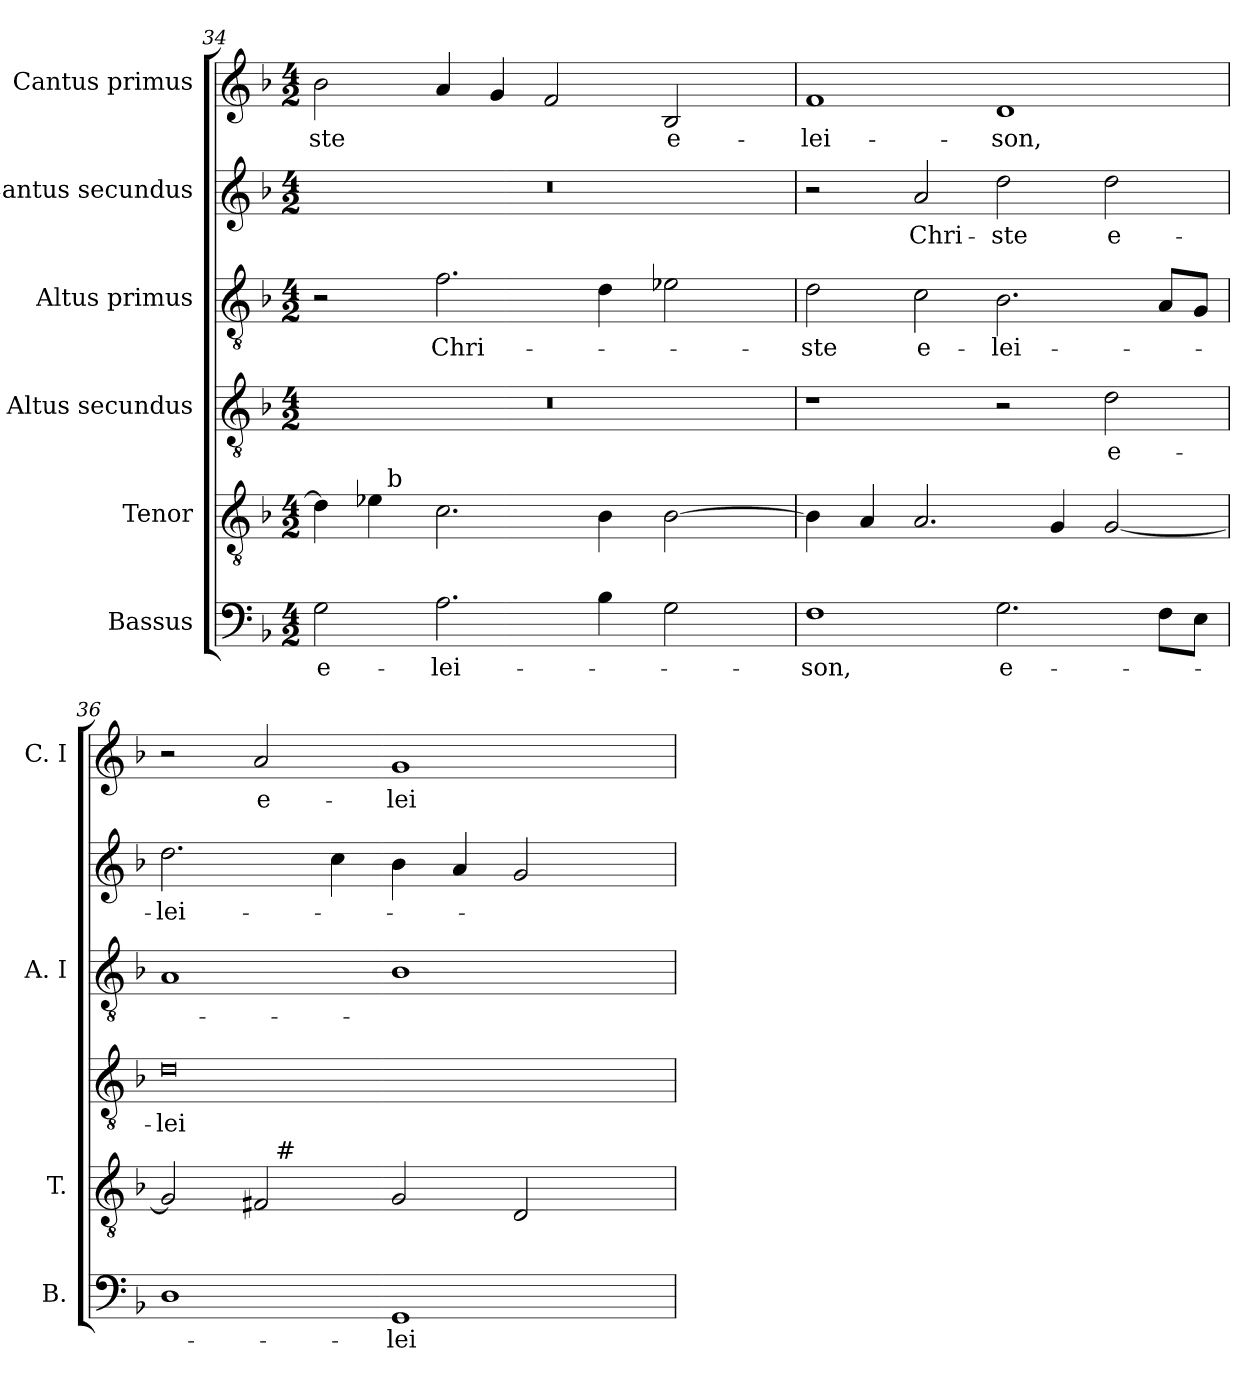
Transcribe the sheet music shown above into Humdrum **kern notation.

**kern	**text	**kern	**kern	**text	**kern	**text	**kern	**text	**kern	**text
*part6	*part6	*part5	*part4	*part4	*part3	*part3	*part2	*part2	*part1	*part1
*staff6	*staff6	*staff5	*staff4	*staff4	*staff3	*staff3	*staff2	*staff2	*staff1	*staff1
*I"Bassus	*	*I"Tenor	*I"Altus secundus	*	*I"Altus primus	*	*I"Cantus secundus	*	*I"Cantus primus	*
*I'B.	*	*I'T.	*	*	*I'A. I	*	*	*	*I'C. I	*
!!LO:LB:g=z
*clefF4	*	*clefGv2	*clefGv2	*	*clefGv2	*	*clefG2	*	*clefG2	*
*	*	*ITrd7c12	*ITrd7c12	*	*ITrd7c12	*	*	*	*	*
*k[b-]	*	*k[b-]	*k[b-]	*	*k[b-]	*	*k[b-]	*	*k[b-]	*
*d:	*	*d:	*d:	*	*d:	*	*d:	*	*d:	*
*M4/2	*	*M4/2	*M4/2	*	*M4/2	*	*M4/2	*	*M4/2	*
=34	=34	=34	=34	=34	=34	=34	=34	=34	=34	=34
!	!LO:LY:b:color=#000000	!	!LO:N:vis=1	!	!	!	!LO:N:vis=1	!	!	!
!	!	!	!	!	!	!	!	!	!	!LO:LY:b:color=#000000
*	*	*^	*	*	*	*	*	*	*	*
2Gi\	e-	4Di\]	4ryy	0r	.	2r	.	0r	.	2b-i\	-ste
.	.	4E-i\	32ryy	.	.	.	.	.	.	.	.
.	.	.	256ryy	.	.	.	.	.	.	.	.
!	!	!	!LO:TX:a:t=b	!	!	!	!	!	!	!	!
.	.	.	1ryy	.	.	.	.	.	.	.	.
!	!LO:LY:b:color=#000000	!	!	!	!	!	!	!	!	!	!
!	!	!	!	!	!	!	!LO:LY:b:color=#000000	!	!	!	!
2.Ai\	-lei-	2.Ci\	.	.	.	2.Fi\	Chri-	.	.	4ai/	.
.	.	.	.	.	.	.	.	.	.	4gi/	.
.	.	.	.	.	.	.	.	.	.	2fi/	.
4B-i\	.	4BB-i\	.	.	.	4Di\	.	.	.	.	.
.	.	.	2ryy	.	.	.	.	.	.	.	.
!	!	!	!	!	!	!	!	!	!	!	!LO:LY:b:color=#000000
2Gi\	.	[2BB-i\	.	.	.	2E-Xi\	.	.	.	2B-i/	e-
.	.	.	8ryy	.	.	.	.	.	.	.	.
.	.	.	16ryy	.	.	.	.	.	.	.	.
.	.	.	64..ryy	.	.	.	.	.	.	.	.
*	*	*v	*v	*	*	*	*	*	*	*	*
=35	=35	=35	=35	=35	=35	=35	=35	=35	=35	=35
*	*	*^	*	*	*	*	*	*	*	*
!	!LO:LY:b:color=#000000	!	!	!	!	!	!	!	!	!	!
*	*	*v	*v	*	*	*	*	*	*	*	*
*	*	*^	*	*	*	*	*	*	*	*
!	!	!	!	!	!	!	!LO:LY:b:color=#000000	!	!	!	!
*	*	*v	*v	*	*	*	*	*	*	*	*
*	*	*^	*	*	*	*	*	*	*	*
!	!	!	!	!	!	!	!	!	!	!	!LO:LY:b:color=#000000
*	*	*v	*v	*	*	*	*	*	*	*	*
1Fi	-son,	4BB-i\]	1r	.	2Di\	-ste	2r	.	1fi	-lei-
.	.	4AAi/	.	.	.	.	.	.	.	.
!	!	!	!	!	!	!LO:LY:b:color=#000000	!	!	!	!
!	!	!	!	!	!	!	!	!LO:LY:b:color=#000000	!	!
.	.	2.AAi/	.	.	2Ci\	e-	2ai/	Chri-	.	.
!	!LO:LY:b:color=#000000	!	!	!	!	!	!	!	!	!
!	!	!	!	!	!	!LO:LY:b:color=#000000	!	!	!	!
!	!	!	!	!	!	!	!	!LO:LY:b:color=#000000	!	!
!	!	!	!	!	!	!	!	!	!	!LO:LY:b:color=#000000
2.Gi\	e-	.	2r	.	2.BB-i\	-lei-	2ddi\	-ste	1di	-son,
.	.	4GGi/	.	.	.	.	.	.	.	.
!	!	!	!	!LO:LY:b:color=#000000	!	!	!	!	!	!
!	!	!	!	!	!	!	!	!LO:LY:b:color=#000000	!	!
.	.	[2GGi/	2Di\	e-	.	.	2ddi\	e-	.	.
8Fi\L	.	.	.	.	8AAi/L	.	.	.	.	.
8Ei\J	.	.	.	.	8GGi/J	.	.	.	.	.
=36	=36	=36	=36	=36	=36	=36	=36	=36	=36	=36
!	!	!	!	!LO:LY:b:color=#000000	!	!	!	!	!	!
!	!	!	!	!	!	!	!	!LO:LY:b:color=#000000	!	!
*	*	*^	*	*	*	*	*	*	*	*
1Di	.	2GGi/]	2ryy	0Di	-lei-	1AAi	.	2.ddi\	-lei-	2r	.
!	!	!	!	!	!	!	!	!	!	!	!LO:LY:b:color=#000000
.	.	2FF#i/	32ryy	.	.	.	.	.	.	2ai/	e-
.	.	.	256ryy	.	.	.	.	.	.	.	.
!	!	!	!LO:TX:a:t=#	!	!	!	!	!	!	!	!
.	.	.	1ryy	.	.	.	.	.	.	.	.
.	.	.	.	.	.	.	.	4cci\	.	.	.
!	!LO:LY:b:color=#000000	!	!	!	!	!	!	!	!	!	!
!	!	!	!	!	!	!	!	!	!	!	!LO:LY:b:color=#000000
1GGi	-lei-	2GGi/	.	.	.	1BB-i	.	4b-i\	.	1gi	-lei-
.	.	.	.	.	.	.	.	4ai/	.	.	.
.	.	2DDi/	.	.	.	.	.	2gi/	.	.	.
.	.	.	4ryy	.	.	.	.	.	.	.	.
.	.	.	8ryy	.	.	.	.	.	.	.	.
.	.	.	16ryy	.	.	.	.	.	.	.	.
.	.	.	64..ryy	.	.	.	.	.	.	.	.
*	*	*v	*v	*	*	*	*	*	*	*	*
=	=	=	=	=	=	=	=	=	=	=
*-	*-	*-	*-	*-	*-	*-	*-	*-	*-	*-
